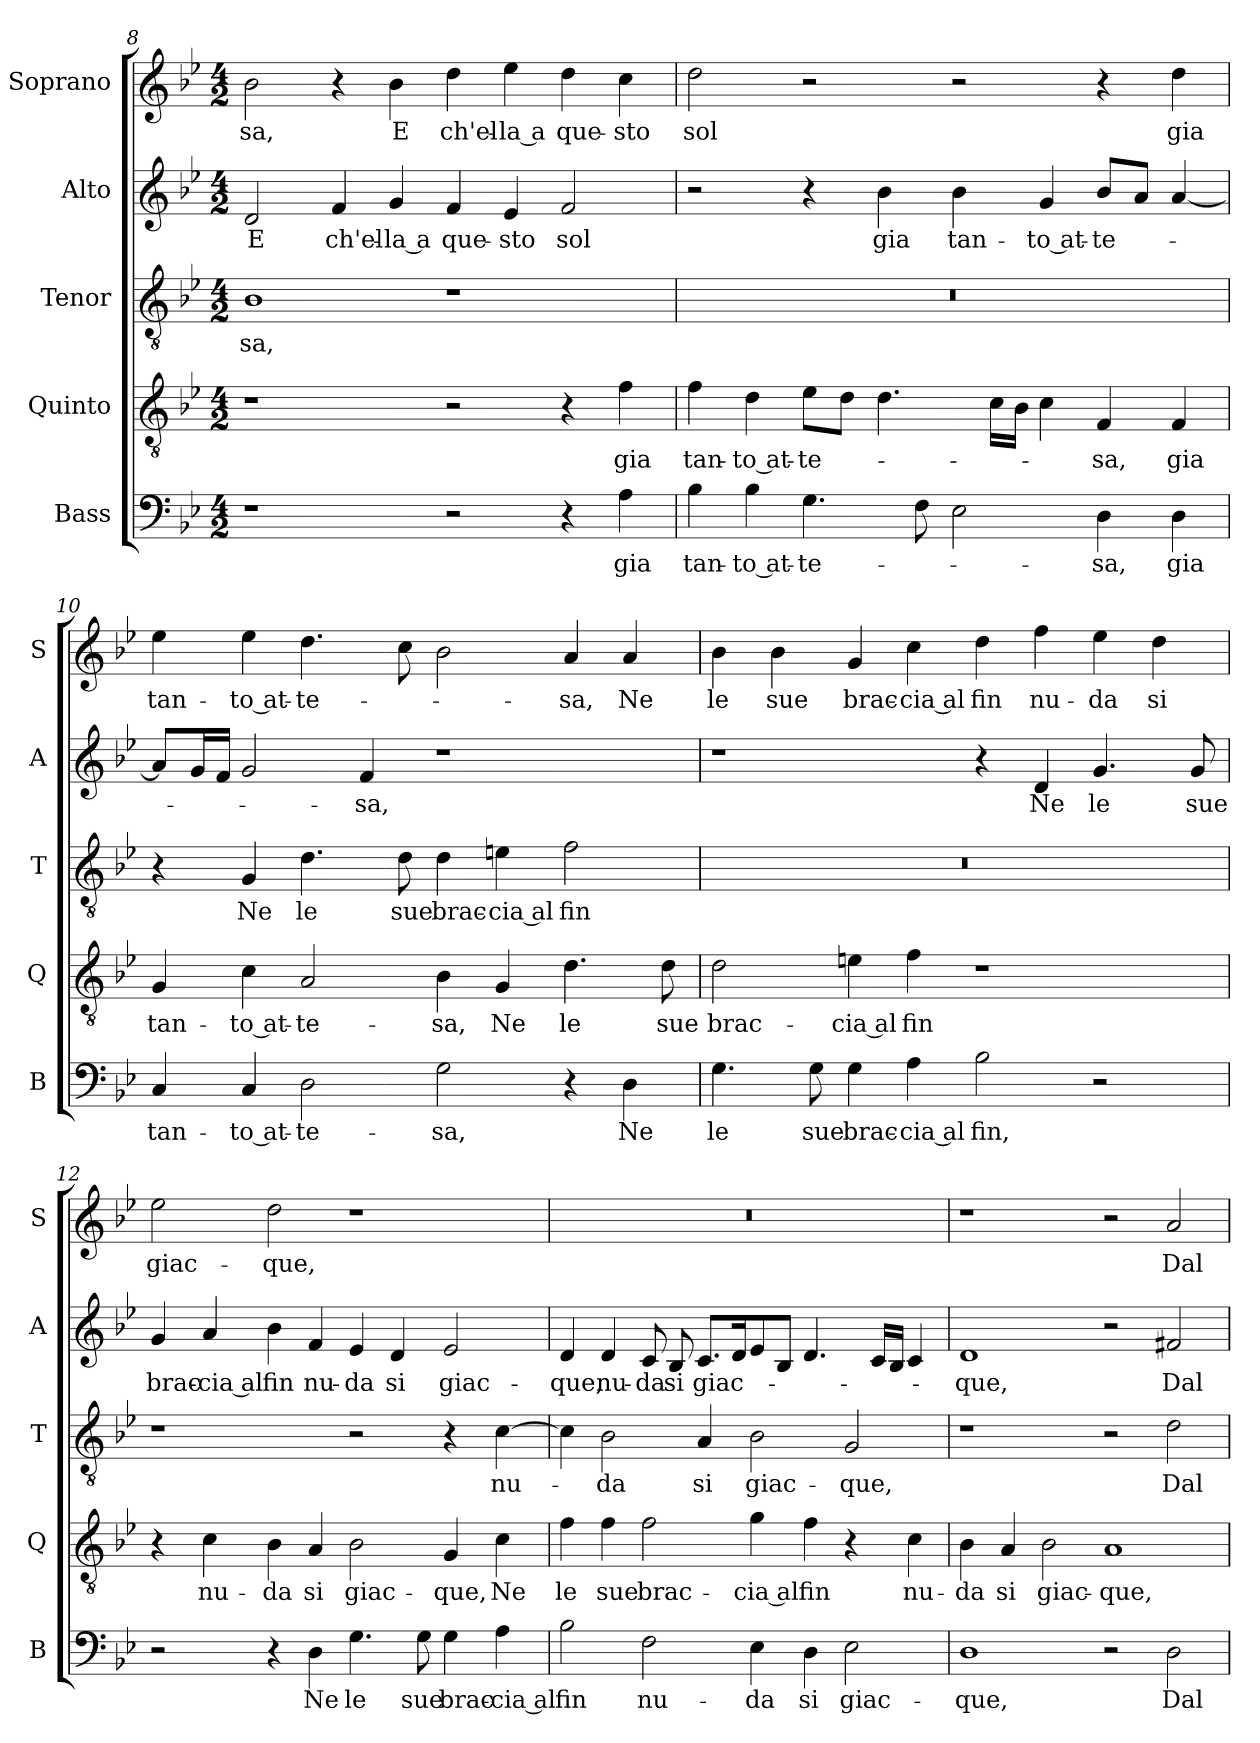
**kern	**text	**kern	**text	**kern	**text	**kern	**text	**kern	**text
*part5	*part5	*part4	*part4	*part3	*part3	*part2	*part2	*part1	*part1
*staff5	*staff5	*staff4	*staff4	*staff3	*staff3	*staff2	*staff2	*staff1	*staff1
*I"Bass	*	*I"Quinto	*	*I"Tenor	*	*I"Alto	*	*I"Soprano	*
*I'B	*	*I'Q	*	*I'T	*	*I'A	*	*I'S	*
!!LO:LB:g=z
*clefF4	*	*clefGv2	*	*clefGv2	*	*clefG2	*	*clefG2	*
*k[b-e-]	*	*k[b-e-]	*	*k[b-e-]	*	*k[b-e-]	*	*k[b-e-]	*
*B-:	*	*B-:	*	*B-:	*	*B-:	*	*B-:	*
*M4/2	*	*M4/2	*	*M4/2	*	*M4/2	*	*M4/2	*
=8	=8	=8	=8	=8	=8	=8	=8	=8	=8
!	!	!	!	!	!LO:LY:b	!	!LO:LY:b	!	!LO:LY:b
1r	.	1r	.	1B-	-sa,	2d/	E	2b-\	-sa,
!	!	!	!	!	!	!	!LO:LY:b	!	!
.	.	.	.	.	.	4f/	ch'el-	4r	.
!	!	!	!	!	!	!	!LO:LY:b	!	!LO:LY:b
.	.	.	.	.	.	4g/	-la a	4b-\	E
!	!	!	!	!	!	!	!LO:LY:b	!	!LO:LY:b
2r	.	2r	.	1r	.	4f/	que-	4dd\	ch'el-
!	!	!	!	!	!	!	!LO:LY:b	!	!LO:LY:b
.	.	.	.	.	.	4e-/	-sto	4ee-\	-la a
!	!	!	!	!	!	!	!LO:LY:b	!	!LO:LY:b
4r	.	4r	.	.	.	2f/	sol	4dd\	que-
!	!LO:LY:b	!	!LO:LY:b	!	!	!	!	!	!LO:LY:b
4A\	gia	4f\	gia	.	.	.	.	4cc\	-sto
=9	=9	=9	=9	=9	=9	=9	=9	=9	=9
!	!LO:LY:b	!	!LO:LY:b	!	!	!	!	!	!LO:LY:b
4B-\	tan-	4f\	tan-	0r	.	2r	.	2dd\	sol
!	!LO:LY:b	!	!LO:LY:b	!	!	!	!	!	!
4B-\	-to at-	4d\	-to at-	.	.	.	.	.	.
!	!LO:LY:b	!	!LO:LY:b	!	!	!	!	!	!
4.G\	-te-	8e-\L	-te-	.	.	4r	.	2r	.
.	.	8d\J	.	.	.	.	.	.	.
!	!	!	!	!	!	!	!LO:LY:b	!	!
.	.	4.d\	.	.	.	4b-\	gia	.	.
8F\	.	.	.	.	.	.	.	.	.
!	!	!	!	!	!	!	!LO:LY:b	!	!
2E-\	.	.	.	.	.	4b-\	tan-	2r	.
.	.	16c\LL	.	.	.	.	.	.	.
.	.	16B-\JJ	.	.	.	.	.	.	.
!	!	!	!	!	!	!	!LO:LY:b	!	!
.	.	4c\	.	.	.	4g/	-to at-	.	.
!	!LO:LY:b	!	!LO:LY:b	!	!	!	!LO:LY:b	!	!
4D\	-sa,	4F/	-sa,	.	.	8b-/L	-te-	4r	.
.	.	.	.	.	.	8a/J	.	.	.
!	!LO:LY:b	!	!LO:LY:b	!	!	!	!	!	!LO:LY:b
4D\	gia	4F/	gia	.	.	[4a/	.	4dd\	gia
=10	=10	=10	=10	=10	=10	=10	=10	=10	=10
!	!LO:LY:b	!	!LO:LY:b	!	!	!	!	!	!LO:LY:b
4C/	tan-	4G/	tan-	4r	.	8a/L]	.	4ee-\	tan-
.	.	.	.	.	.	16g/L	.	.	.
.	.	.	.	.	.	16f/JJ	.	.	.
!	!LO:LY:b	!	!LO:LY:b	!	!LO:LY:b	!	!	!	!LO:LY:b
4C/	-to at-	4c\	-to at-	4G/	Ne	2g/	.	4ee-\	-to at-
!	!LO:LY:b	!	!LO:LY:b	!	!LO:LY:b	!	!	!	!LO:LY:b
2D\	-te-	2A/	-te-	4.d\	le	.	.	4.dd\	-te-
!	!	!	!	!	!	!	!LO:LY:b	!	!
.	.	.	.	.	.	4f/	-sa,	.	.
!	!	!	!	!	!LO:LY:b	!	!	!	!
.	.	.	.	8d\	sue	.	.	8cc\	.
!	!LO:LY:b	!	!LO:LY:b	!	!LO:LY:b	!	!	!	!
2G\	-sa,	4B-\	-sa,	4d\	brac-	1r	.	2b-\	.
!	!	!	!LO:LY:b	!	!LO:LY:b	!	!	!	!
.	.	4G/	Ne	4en\	-cia al	.	.	.	.
!	!	!	!LO:LY:b	!	!LO:LY:b	!	!	!	!LO:LY:b
4r	.	4.d\	le	2f\	fin	.	.	4a/	-sa,
!	!LO:LY:b	!	!	!	!	!	!	!	!LO:LY:b
4D\	Ne	.	.	.	.	.	.	4a/	Ne
!	!	!	!LO:LY:b	!	!	!	!	!	!
.	.	8d\	sue	.	.	.	.	.	.
!!LO:LB:g=z
=11	=11	=11	=11	=11	=11	=11	=11	=11	=11
!	!LO:LY:b	!	!LO:LY:b	!	!	!	!	!	!LO:LY:b
4.G\	le	2d\	brac-	0r	.	1r	.	4b-\	le
!	!	!	!	!	!	!	!	!	!LO:LY:b
.	.	.	.	.	.	.	.	4b-\	sue
!	!LO:LY:b	!	!	!	!	!	!	!	!
8G\	sue	.	.	.	.	.	.	.	.
!	!LO:LY:b	!	!LO:LY:b	!	!	!	!	!	!LO:LY:b
4G\	brac-	4en\	-cia al	.	.	.	.	4g/	brac-
!	!LO:LY:b	!	!LO:LY:b	!	!	!	!	!	!LO:LY:b
4A\	-cia al	4f\	fin	.	.	.	.	4cc\	-cia al
!	!LO:LY:b	!	!	!	!	!	!	!	!LO:LY:b
2B-\	fin,	1r	.	.	.	4r	.	4dd\	fin
!	!	!	!	!	!	!	!LO:LY:b	!	!LO:LY:b
.	.	.	.	.	.	4d/	Ne	4ff\	nu-
!	!	!	!	!	!	!	!LO:LY:b	!	!LO:LY:b
2r	.	.	.	.	.	4.g/	le	4ee-\	-da
!	!	!	!	!	!	!	!	!	!LO:LY:b
.	.	.	.	.	.	.	.	4dd\	si
!	!	!	!	!	!	!	!LO:LY:b	!	!
.	.	.	.	.	.	8g/	sue	.	.
=12	=12	=12	=12	=12	=12	=12	=12	=12	=12
!	!	!	!	!	!	!	!LO:LY:b	!	!LO:LY:b
2r	.	4r	.	1r	.	4g/	brac-	2ee-\	giac-
!	!	!	!LO:LY:b	!	!	!	!LO:LY:b	!	!
.	.	4c\	nu-	.	.	4a/	-cia al	.	.
!	!	!	!LO:LY:b	!	!	!	!LO:LY:b	!	!LO:LY:b
4r	.	4B-\	-da	.	.	4b-\	fin	2dd\	-que,
!	!LO:LY:b	!	!LO:LY:b	!	!	!	!LO:LY:b	!	!
4D\	Ne	4A/	si	.	.	4f/	nu-	.	.
!	!LO:LY:b	!	!LO:LY:b	!	!	!	!LO:LY:b	!	!
4.G\	le	2B-\	giac-	2r	.	4e-/	-da	1r	.
!	!	!	!	!	!	!	!LO:LY:b	!	!
.	.	.	.	.	.	4d/	si	.	.
!	!LO:LY:b	!	!	!	!	!	!	!	!
8G\	sue	.	.	.	.	.	.	.	.
!	!LO:LY:b	!	!LO:LY:b	!	!	!	!LO:LY:b	!	!
4G\	brac-	4G/	-que,	4r	.	2e-/	giac-	.	.
!	!LO:LY:b	!	!LO:LY:b	!	!LO:LY:b	!	!	!	!
4A\	-cia al	4c\	Ne	[4c\	nu-	.	.	.	.
!!LO:PB:g=z
=13	=13	=13	=13	=13	=13	=13	=13	=13	=13
!	!LO:LY:b	!	!LO:LY:b	!	!	!	!LO:LY:b	!	!
2B-\	fin	4f\	le	4c\]	.	4d/	-que,	0r	.
!	!	!	!LO:LY:b	!	!LO:LY:b	!	!LO:LY:b	!	!
.	.	4f\	sue	2B-\	-da	4d/	nu-	.	.
!	!LO:LY:b	!	!LO:LY:b	!	!	!	!LO:LY:b	!	!
2F\	nu-	2f\	brac-	.	.	8c/	-da	.	.
!	!	!	!	!	!	!	!LO:LY:b	!	!
.	.	.	.	.	.	8B-/	si	.	.
!	!	!	!	!	!LO:LY:b	!	!LO:LY:b	!	!
.	.	.	.	4A/	si	8.c/L	giac-	.	.
.	.	.	.	.	.	16d/k	.	.	.
!	!LO:LY:b	!	!LO:LY:b	!	!LO:LY:b	!	!	!	!
4E-\	-da	4g\	-cia al	2B-\	giac-	8e-/	.	.	.
.	.	.	.	.	.	8B-/J	.	.	.
!	!LO:LY:b	!	!LO:LY:b	!	!	!	!	!	!
4D\	si	4f\	fin	.	.	4.d/	.	.	.
!	!LO:LY:b	!	!	!	!LO:LY:b	!	!	!	!
2E-\	giac-	4r	.	2G/	-que,	.	.	.	.
.	.	.	.	.	.	16c/LL	.	.	.
.	.	.	.	.	.	16B-/JJ	.	.	.
!	!	!	!LO:LY:b	!	!	!	!	!	!
.	.	4c\	nu-	.	.	4c/	.	.	.
=14	=14	=14	=14	=14	=14	=14	=14	=14	=14
!	!LO:LY:b	!	!LO:LY:b	!	!	!	!LO:LY:b	!	!
1D	-que,	4B-\	-da	1r	.	1d	-que,	1r	.
!	!	!	!LO:LY:b	!	!	!	!	!	!
.	.	4A/	si	.	.	.	.	.	.
!	!	!	!LO:LY:b	!	!	!	!	!	!
.	.	2B-\	giac-	.	.	.	.	.	.
!	!	!	!LO:LY:b	!	!	!	!	!	!
2r	.	1A	-que,	2r	.	2r	.	2r	.
!	!LO:LY:b	!	!	!	!LO:LY:b	!	!LO:LY:b	!	!LO:LY:b
2D\	Dal	.	.	2d\	Dal	2f#X/	Dal	2a/	Dal
=	=	=	=	=	=	=	=	=	=
*-	*-	*-	*-	*-	*-	*-	*-	*-	*-
